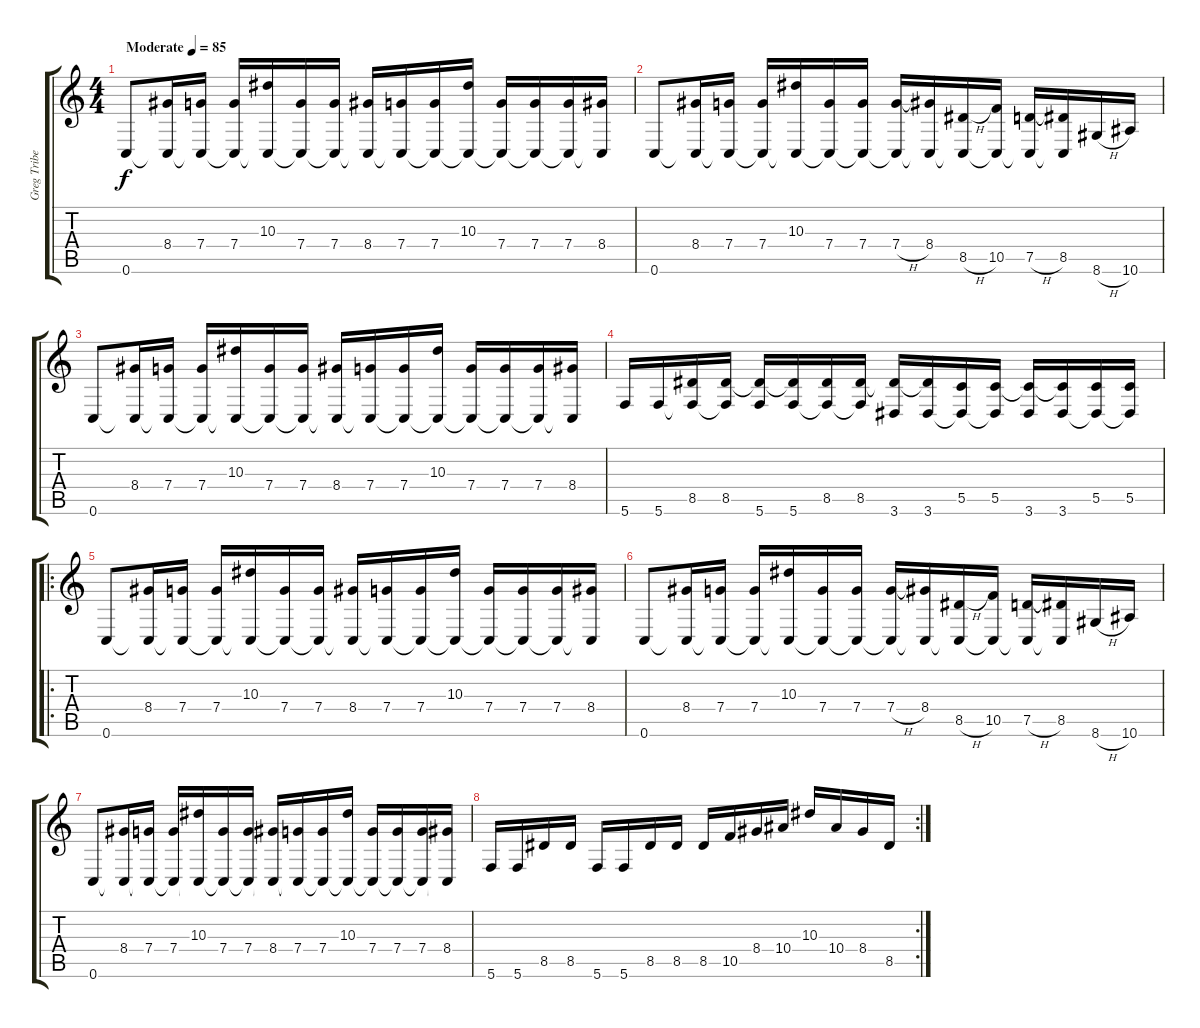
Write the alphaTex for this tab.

\track ("Greg Tribett" "Greg Tribe") {instrument electricguitarclean}
\staff {score tabs}
\tuning (D4 A3 F3 C3 G2 C2) {hide}
\ts (4 4)
\tempo (85 "Moderate")
\clef g2
\ks c
0.6.8{dy f instrument electricguitarclean} (8.4 0.6{t}).16 (7.4 0.6{t}).16 (7.4 0.6{t}).16 (10.3 0.6{t}).16 (7.4 0.6{t}).16 (7.4 0.6{t}).16 (8.4 0.6{t}).16 (7.4 0.6{t}).16 (7.4 0.6{t}).16 (10.3 0.6{t}).16 (7.4 0.6{t}).16 (7.4 0.6{t}).16 (7.4 0.6{t}).16 (8.4 0.6{t}).16 |
0.6.8 (8.4 0.6{t}).16 (7.4 0.6{t}).16 (7.4 0.6{t}).16 (10.3 0.6{t}).16 (7.4 0.6{t}).16 (7.4 0.6{t}).16 (7.4{h} 0.6{t}).16 (8.4 0.6{t}).16 (8.5{h} 0.6{t}).16 (10.5 0.6{t}).16 (7.5{h} 0.6{t}).16 (8.5 0.6{t}).16 8.6{h}.16 10.6.16 |
0.6.8 (8.4 0.6{t}).16 (7.4 0.6{t}).16 (7.4 0.6{t}).16 (10.3 0.6{t}).16 (7.4 0.6{t}).16 (7.4 0.6{t}).16 (8.4 0.6{t}).16 (7.4 0.6{t}).16 (7.4 0.6{t}).16 (10.3 0.6{t}).16 (7.4 0.6{t}).16 (7.4 0.6{t}).16 (7.4 0.6{t}).16 (8.4 0.6{t}).16 |
5.6.16 5.6.16 (8.5 5.6{t}).16 (8.5 5.6{t}).16 (8.5{t} 5.6).16 (8.5{t} 5.6).16 (8.5 5.6{t}).16 (8.5 5.6{t}).16 (8.5{t} 3.6).16 (8.5{t} 3.6).16 (5.5 3.6{t}).16 (5.5 3.6{t}).16 (5.5{t} 3.6).16 (5.5{t} 3.6).16 (5.5 3.6{t}).16 (5.5 3.6{t}).16 |
\ro
0.6.8 (8.4 0.6{t}).16 (7.4 0.6{t}).16 (7.4 0.6{t}).16 (10.3 0.6{t}).16 (7.4 0.6{t}).16 (7.4 0.6{t}).16 (8.4 0.6{t}).16 (7.4 0.6{t}).16 (7.4 0.6{t}).16 (10.3 0.6{t}).16 (7.4 0.6{t}).16 (7.4 0.6{t}).16 (7.4 0.6{t}).16 (8.4 0.6{t}).16 |
0.6.8 (8.4 0.6{t}).16 (7.4 0.6{t}).16 (7.4 0.6{t}).16 (10.3 0.6{t}).16 (7.4 0.6{t}).16 (7.4 0.6{t}).16 (7.4{h} 0.6{t}).16 (8.4 0.6{t}).16 (8.5{h} 0.6{t}).16 (10.5 0.6{t}).16 (7.5{h} 0.6{t}).16 (8.5 0.6{t}).16 8.6{h}.16 10.6.16 |
0.6.8 (8.4 0.6{t}).16 (7.4 0.6{t}).16 (7.4 0.6{t}).16 (10.3 0.6{t}).16 (7.4 0.6{t}).16 (7.4 0.6{t}).16 (8.4 0.6{t}).16 (7.4 0.6{t}).16 (7.4 0.6{t}).16 (10.3 0.6{t}).16 (7.4 0.6{t}).16 (7.4 0.6{t}).16 (7.4 0.6{t}).16 (8.4 0.6{t}).16 |
\rc 2
5.6.16 5.6.16 8.5.16 8.5.16 5.6.16 5.6.16 8.5.16 8.5.16 8.5.16 10.5.16 8.4.16 10.4.16 10.3.16 10.4.16 8.4.16 8.5.16
